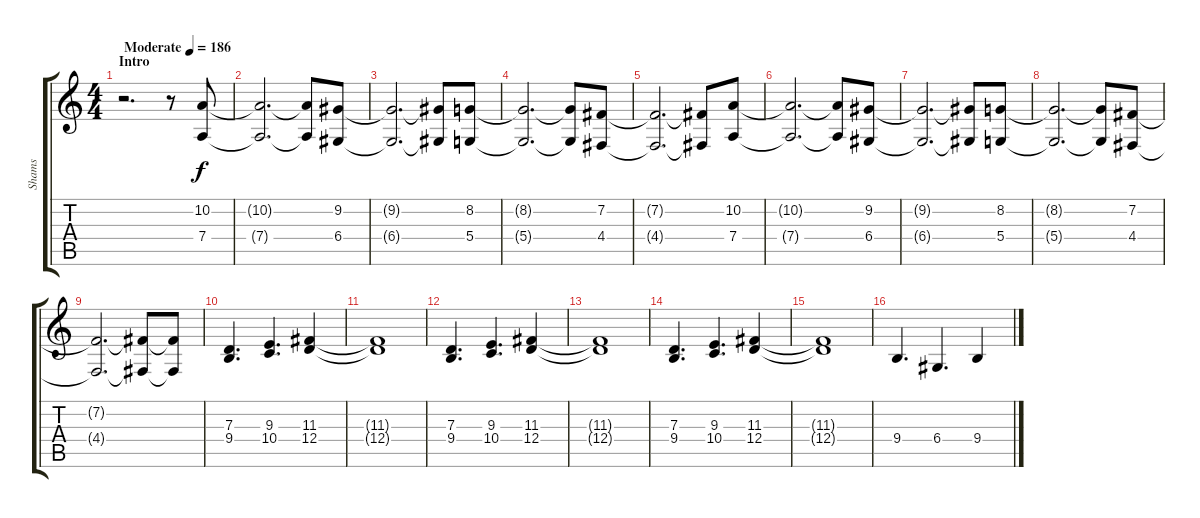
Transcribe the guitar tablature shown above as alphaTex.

\track ("Shams" "Shams") {instrument choiraahs}
\staff {score tabs}
\tuning (E4 B3 G3 D3 A2 E2) {hide}
\ts (4 4)
\section ("" "Intro")
\tempo (186 "Moderate")
\clef g2
\ks c
r.2{d dy f instrument choiraahs} r.8 (10.2 7.4).8 |
(10.2{t} 7.4{t}).2{d} (10.2{t} 7.4{t}).8 (9.2 6.4).8 |
(9.2{t} 6.4{t}).2{d} (9.2{t} 6.4{t}).8 (8.2 5.4).8 |
(8.2{t} 5.4{t}).2{d} (8.2{t} 5.4{t}).8 (7.2 4.4).8 |
(7.2{t} 4.4{t}).2{d} (7.2{t} 4.4{t}).8 (10.2 7.4).8 |
(10.2{t} 7.4{t}).2{d} (10.2{t} 7.4{t}).8 (9.2 6.4).8 |
(9.2{t} 6.4{t}).2{d} (9.2{t} 6.4{t}).8 (8.2 5.4).8 |
(8.2{t} 5.4{t}).2{d} (8.2{t} 5.4{t}).8 (7.2 4.4).8 |
(7.2{t} 4.4{t}).2{d} (7.2{t} 4.4{t}).8 (7.2{t} 4.4{t}).8 |
(7.3 9.4).4{d} (9.3 10.4).4{d} (11.3 12.4).4 |
(11.3{t} 12.4{t}).1 |
(7.3 9.4).4{d} (9.3 10.4).4{d} (11.3 12.4).4 |
(11.3{t} 12.4{t}).1 |
(7.3 9.4).4{d} (9.3 10.4).4{d} (11.3 12.4).4 |
(11.3{t} 12.4{t}).1 |
9.4.4{d} 6.4.4{d} 9.4.4
